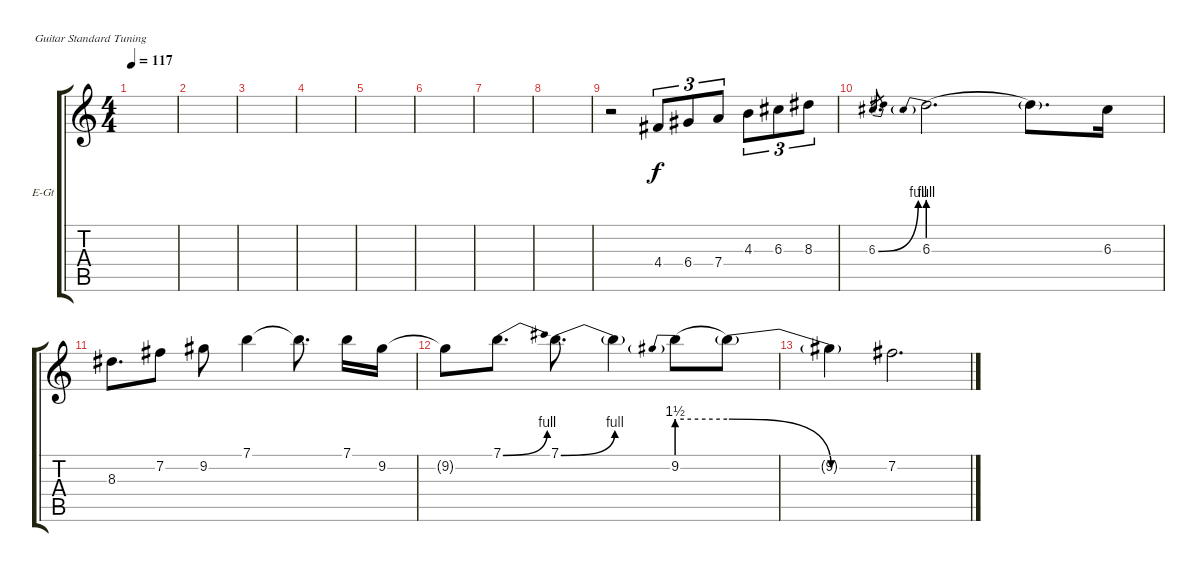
\bracketExtendMode groupsimilarinstruments
\firstSystemTrackNameOrientation horizontal
\otherSystemsTrackNameOrientation horizontal
\track ("Electric Guitar" "E-Gt") {instrument electricguitarclean}
\staff {score tabs}
\tuning (E4 B3 G3 D3 A2 E2)
\ts (4 4)
\tempo 117
\clef g2
\scale
0.333333
\ks c
|
\scale
0.333333 |
\scale
0.333333 |
\scale
0.333333 |
\scale
0.333333 |
\scale
0.333333 |
\scale
0.333333 |
\scale
0.333333 |
\scale
0.333333 r.2 4.4.8{tu (3 2)} 6.4.8{tu (3 2)} 7.4.8{tu (3 2)} 4.3.8{tu (3 2)} 6.3.8{tu (3 2)} 8.3.8{tu (3 2)} |
\scale
0.333333 6.3{be (bend 0 0 60 4)}.8{d gr} 6.3{be (prebend 0 4 60 4)}.2{d} 6.3{t}.8{d} 6.3.16 |
8.3.8{d} 7.2.8 9.2.8 7.1.4 7.1{t}.8{d} 7.1.16 9.2.16 |
9.2{t}.8 7.1{be (bend 0 0 30.599999999999998 4)}.8{d} 7.1{be (bend 0 0 30.599999999999998 4)}.8{d} 7.1{be (hold 0 0 60 0) t}.4 9.2{be (prebend 0 6 60 6)}.8 9.2{be (release 0 6 59.4 0) t}.8 |
9.2{be (hold 0 0 60 0) t}.4 7.2.2{d}
